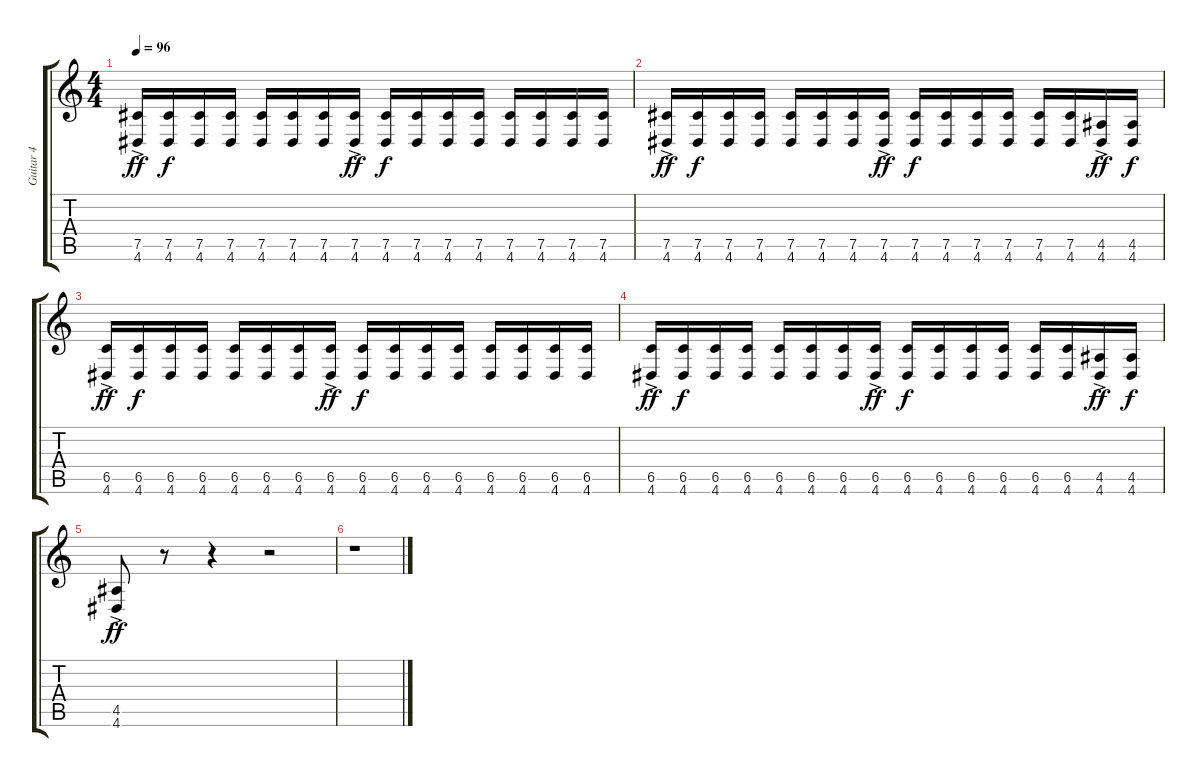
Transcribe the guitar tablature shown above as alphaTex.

\track ("Guitar 4" "Guitar 4") {instrument distortionguitar}
\staff {score tabs}
\tuning (Db4 Ab3 E3 B2 Gb2 B1) {hide}
\ts (4 4)
\tempo 96
\clef g2
\ks c
(7.5{ac} 4.6{ac}).16{dy ff} (7.5 4.6).16{dy f} (7.5 4.6).16 (7.5 4.6).16 (7.5 4.6).16 (7.5 4.6).16 (7.5 4.6).16 (7.5{ac} 4.6{ac}).16{dy ff} (7.5 4.6).16{dy f} (7.5 4.6).16 (7.5 4.6).16 (7.5 4.6).16 (7.5 4.6).16 (7.5 4.6).16 (7.5 4.6).16 (7.5 4.6).16 |
(7.5{ac} 4.6{ac}).16{dy ff} (7.5 4.6).16{dy f} (7.5 4.6).16 (7.5 4.6).16 (7.5 4.6).16 (7.5 4.6).16 (7.5 4.6).16 (7.5{ac} 4.6{ac}).16{dy ff} (7.5 4.6).16{dy f} (7.5 4.6).16 (7.5 4.6).16 (7.5 4.6).16 (7.5 4.6).16 (7.5 4.6).16 (4.5{ac} 4.6{ac}).16{dy ff} (4.5 4.6).16{dy f} |
(6.5{ac} 4.6{ac}).16{dy ff} (6.5 4.6).16{dy f} (6.5 4.6).16 (6.5 4.6).16 (6.5 4.6).16 (6.5 4.6).16 (6.5 4.6).16 (6.5{ac} 4.6{ac}).16{dy ff} (6.5 4.6).16{dy f} (6.5 4.6).16 (6.5 4.6).16 (6.5 4.6).16 (6.5 4.6).16 (6.5 4.6).16 (6.5 4.6).16 (6.5 4.6).16 |
(6.5{ac} 4.6{ac}).16{dy ff} (6.5 4.6).16{dy f} (6.5 4.6).16 (6.5 4.6).16 (6.5 4.6).16 (6.5 4.6).16 (6.5 4.6).16 (6.5{ac} 4.6{ac}).16{dy ff} (6.5 4.6).16{dy f} (6.5 4.6).16 (6.5 4.6).16 (6.5 4.6).16 (6.5 4.6).16 (6.5 4.6).16 (4.5{ac} 4.6{ac}).16{dy ff} (4.5 4.6).16{dy f} |
(4.5{ac} 4.6{ac}).8{dy ff} r.8 r.4 r.2 |
r.1
